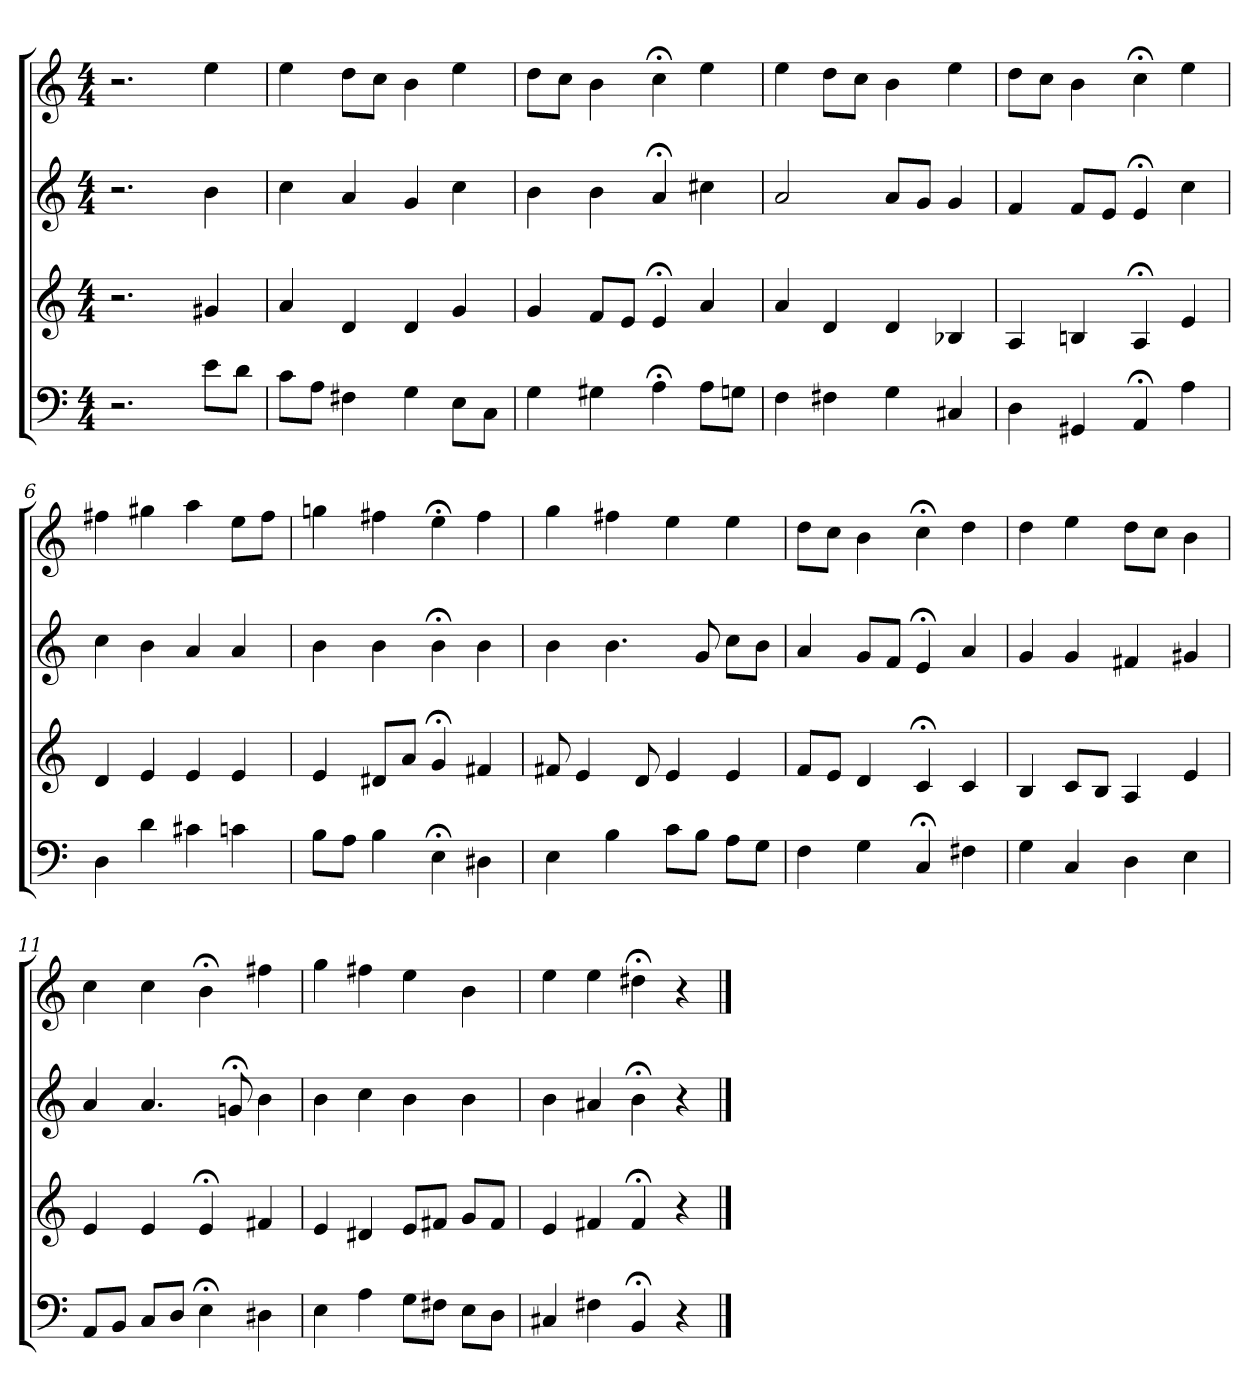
**kern	**kern	**kern	**kern
*part4	*part3	*part2	*part1
*staff4	*staff3	*staff2	*staff1
*clefF4	*clefG2	*clefG2	*clefG2
*k[]	*k[]	*k[]	*k[]
*C:	*C:	*C:	*a:
*M4/4	*M4/4	*M4/4	*M4/4
=1	=1	=1	=1
2.r	2.r	2.r	2.r
8e\L	4g#X	4b	4ee
8d\J	.	.	.
=2	=2	=2	=2
8c\L	4a	4cc	4ee
8A\J	.	.	.
4F#X	4d	4a	8dd\L
.	.	.	8cc\J
4G	4d	4g	4b
8E\L	4g	4cc	4ee
8C\J	.	.	.
=3	=3	=3	=3
4G	4g	4b	8dd\L
.	.	.	8cc\J
4G#X	8f/L	4b	4b
.	8e/J	.	.
4A;<	4e;<	4a;<	4cc;<
8A\L	4a	4cc#X	4ee
8Gn\J	.	.	.
=4	=4	=4	=4
4F	4a	2a	4ee
4F#X	4d	.	8dd\L
.	.	.	8cc\J
4G	4d	8a/L	4b
.	.	8g/J	.
4C#X	4B-X	4g	4ee
=5	=5	=5	=5
4D	4A	4f	8dd\L
.	.	.	8cc\J
4GG#X	4Bn	8f/L	4b
.	.	8e/J	.
4AA;<	4A;<	4e;<	4cc;<
4A	4e	4cc	4ee
=6	=6	=6	=6
4D	4d	4cc	4ff#X
4d	4e	4b	4gg#X
4c#X	4e	4a	4aa
4cn	4e	4a	8ee\L
.	.	.	8ff#\J
=7	=7	=7	=7
8B\L	4e	4b	4ggn
8A\J	.	.	.
4B	8d#X/L	4b	4ff#X
.	8a/J	.	.
4E;<	4g;<	4b;<	4ee;<
4D#X	4f#X	4b	4ff#
=8	=8	=8	=8
4E	8f#X	4b	4gg
.	4e	.	.
4B	.	4.b	4ff#X
.	8d	.	.
8c\L	4e	.	4ee
8B\J	.	8g	.
8A\L	4e	8cc\L	4ee
8G\J	.	8b\J	.
=9	=9	=9	=9
4F	8f/L	4a	8dd\L
.	8e/J	.	8cc\J
4G	4d	8g/L	4b
.	.	8f/J	.
4C;<	4c;<	4e;<	4cc;<
4F#X	4c	4a	4dd
=10	=10	=10	=10
4G	4B	4g	4dd
4C	8c/L	4g	4ee
.	8B/J	.	.
4D	4A	4f#X	8dd\L
.	.	.	8cc\J
4E	4e	4g#X	4b
=11	=11	=11	=11
8AA/L	4e	4a	4cc
8BB/J	.	.	.
8C/L	4e	4.a	4cc
8D/J	.	.	.
4E;<	4e;<	.	4b;<
.	.	8gn;<	.
4D#X	4f#X	4b	4ff#X
=12	=12	=12	=12
4E	4e	4b	4gg
4A	4d#X	4cc	4ff#X
8G\L	8e/L	4b	4ee
8F#X\J	8f#X/J	.	.
8E\L	8g/L	4b	4b
8D\J	8f#/J	.	.
=13	=13	=13	=13
4C#X	4e	4b	4ee
4F#X	4f#X	4a#X	4ee
4BB;<	4f#;<	4b;<	4dd#X;<
4r	4r	4r	4r
==	==	==	==
*-	*-	*-	*-
